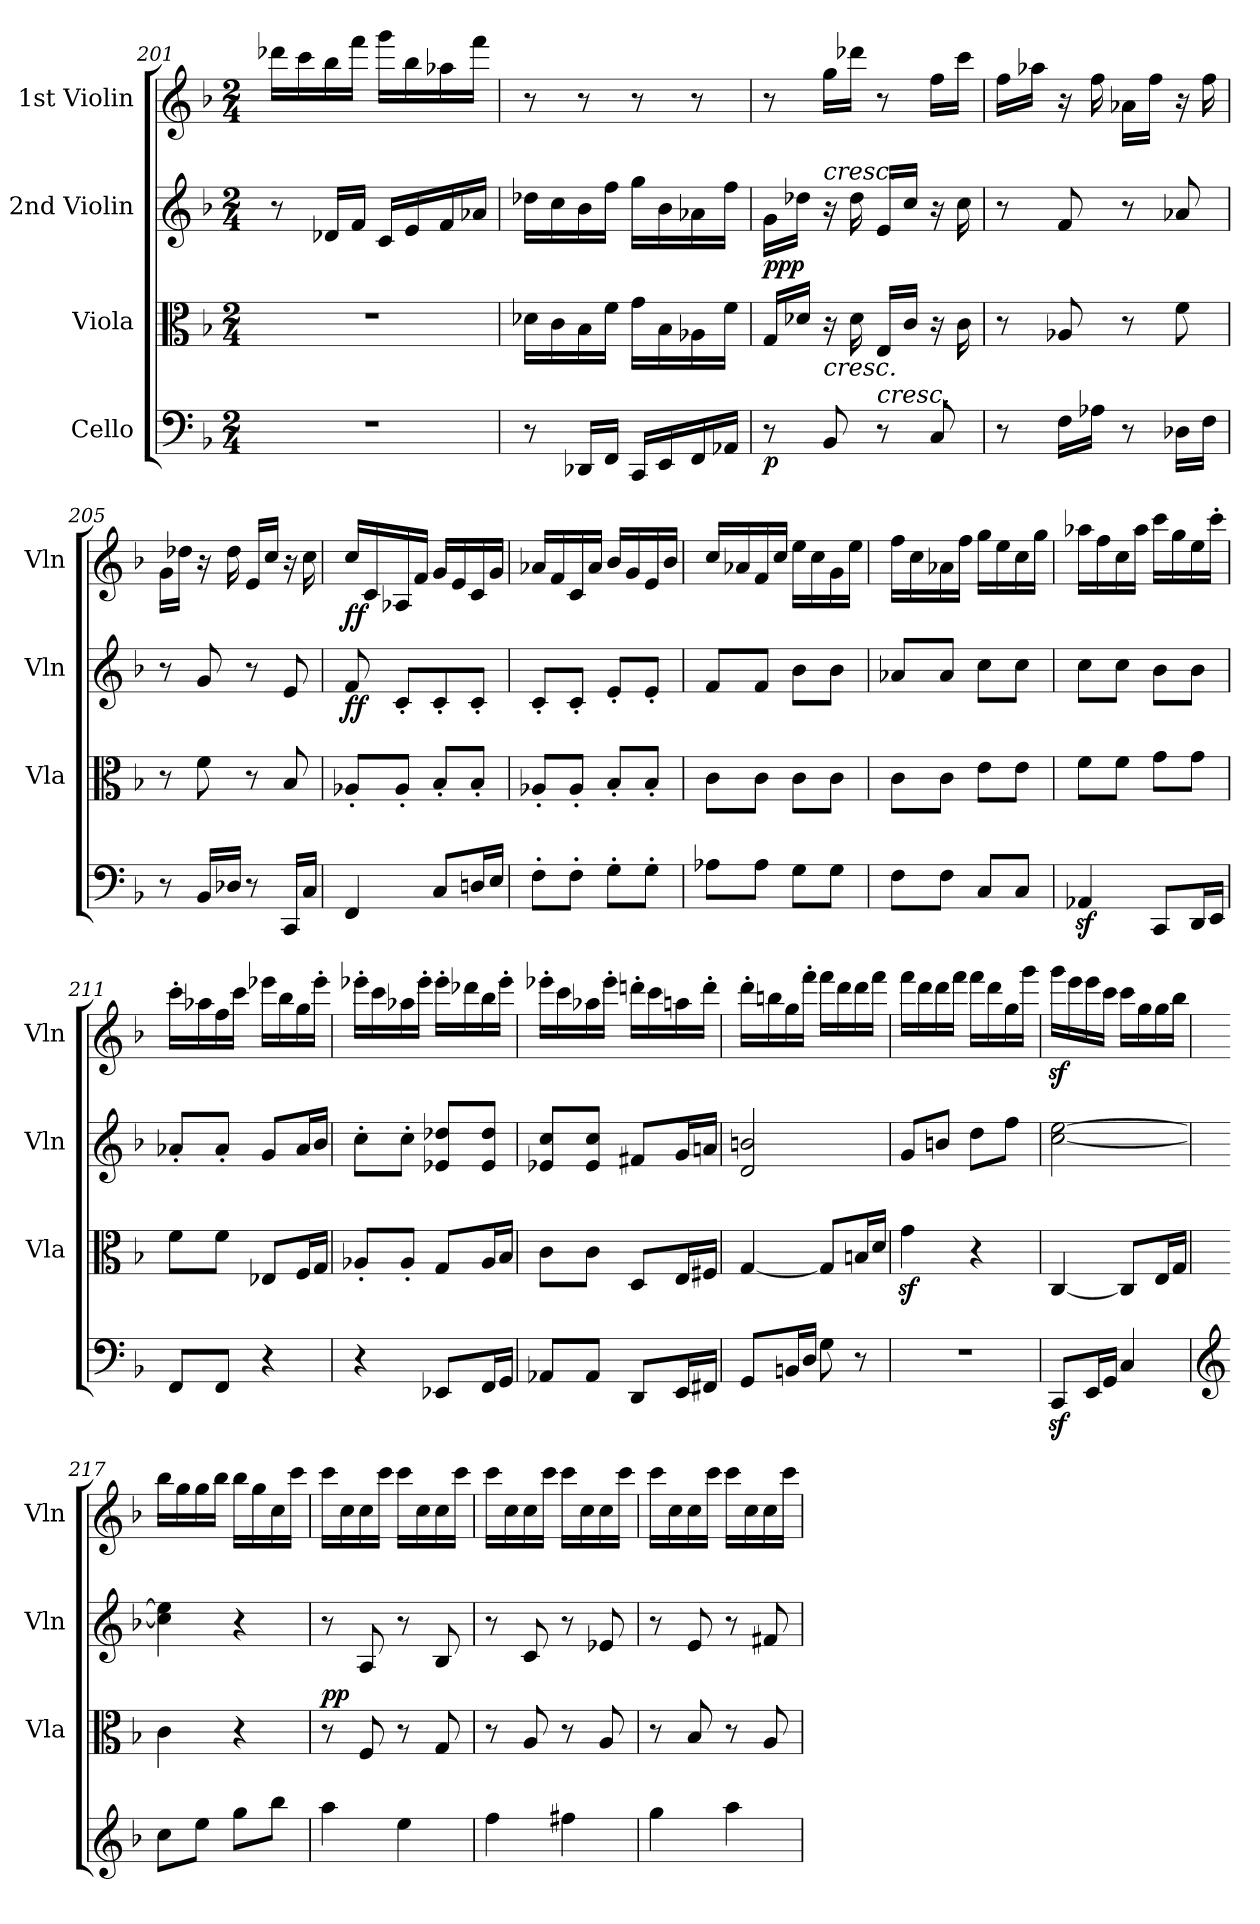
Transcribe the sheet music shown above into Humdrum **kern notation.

**kern	**dynam	**kern	**dynam	**kern	**dynam	**kern	**dynam
*part4	*part4	*part3	*part3	*part2	*part2	*part1	*part1
*staff4	*staff4	*staff3	*staff3	*staff2	*staff2	*staff1	*staff1
*I"Cello	*	*I"Viola	*	*I"2nd Violin	*	*I"1st Violin	*
*	*	*I'Vla	*	*I'Vln	*	*I'Vln	*
*clefF4	*	*clefC3	*	*clefG2	*	*clefG2	*
*k[b-]	*	*k[b-]	*	*k[b-]	*	*k[b-]	*
*F:	*	*F:	*	*F:	*	*F:	*
*M2/4	*	*M2/4	*	*M2/4	*	*M2/4	*
=201	=201	=201	=201	=201	=201	=201	=201
2r	.	2r	.	8r	.	16ddd-X\LL	.
.	.	.	.	.	.	16ccc\	.
.	.	.	.	16d-X/LL	.	16bb-\	.
.	.	.	.	16f/JJ	.	16fff\JJ	.
.	.	.	.	16c/LL	.	16ggg\LL	.
.	.	.	.	16e/	.	16bb-\	.
.	.	.	.	16f/	.	16aa-X\	.
.	.	.	.	16a-X/JJ	.	16fff\JJ	.
=202	=202	=202	=202	=202	=202	=202	=202
8r	.	16d-X\LL	.	16dd-X\LL	.	8r	.
.	.	16c\	.	16cc\	.	.	.
16DD-X/LL	.	16B-\	.	16b-\	.	8r	.
16FF/JJ	.	16f\JJ	.	16ff\JJ	.	.	.
16CC/LL	.	16g\LL	.	16gg\LL	.	8r	.
16EE/	.	16B-\	.	16b-\	.	.	.
16FF/	.	16A-X\	.	16a-X\	.	8r	.
16AA-X/JJ	.	16f\JJ	.	16ff\JJ	.	.	.
=203	=203	=203	=203	=203	=203	=203	=203
!	!LO:DY:b	!	!LO:DY:a	!	!	!	!
!	!	!	!LO:DY:n=1:b	!	!	!	!
!	!	!	!LO:DY:n=2:a	!	!	!	!
8r	p	16G/LL	p p p	16g\LL	.	8r	.
.	.	16d-X/JJ	.	16dd-X\JJ	.	.	.
!	!	!	!	!LO:TX:a:i:t=cresc.	!	!	!
!	!	!LO:TX:b:i:t=cresc.	!	!	!	!	!
8BB-/	.	16r	.	16r	.	16gg\LL	.
.	.	16d-\	.	16dd-\	.	16ddd-X\JJ	.
!LO:TX:a:i:t=cresc.	!	!	!	!	!	!	!
8r	.	16E/LL	.	16e/LL	.	8r	.
.	.	16c/JJ	.	16cc/JJ	.	.	.
8C/	.	16r	.	16r	.	16ff\LL	.
.	.	16c\	.	16cc\	.	16ccc\JJ	.
=204	=204	=204	=204	=204	=204	=204	=204
8r	.	8r	.	8r	.	16ff\LL	.
.	.	.	.	.	.	16aa-X\JJ	.
16F\LL	.	8A-X/	.	8f/	.	16r	.
16A-X\JJ	.	.	.	.	.	16ff\	.
8r	.	8r	.	8r	.	16a-X\LL	.
.	.	.	.	.	.	16ff\JJ	.
16D-X\LL	.	8f\	.	8a-X/	.	16r	.
16F\JJ	.	.	.	.	.	16ff\	.
=205	=205	=205	=205	=205	=205	=205	=205
8r	.	8r	.	8r	.	16g\LL	.
.	.	.	.	.	.	16dd-X\JJ	.
16BB-/LL	.	8f\	.	8g/	.	16r	.
16D-X/JJ	.	.	.	.	.	16dd-\	.
8r	.	8r	.	8r	.	16e/LL	.
.	.	.	.	.	.	16cc/JJ	.
16CC/LL	.	8B-/	.	8e/	.	16r	.
16C/JJ	.	.	.	.	.	16cc\	.
=206	=206	=206	=206	=206	=206	=206	=206
!	!	!	!	!	!LO:DY:b	!	!LO:DY:b
4FF/	.	8A-X'/L	.	8f/	ff	16cc/LL	ff
.	.	.	.	.	.	16c/	.
.	.	8A-'/J	.	8c'/L	.	16A-X/	.
.	.	.	.	.	.	16f/JJ	.
8C/L	.	8B-'/L	.	8c'/	.	16g/LL	.
.	.	.	.	.	.	16e/	.
16Dn/L	.	8B-'/J	.	8c'/J	.	16c/	.
16E/JJ	.	.	.	.	.	16g/JJ	.
=207	=207	=207	=207	=207	=207	=207	=207
8F'\L	.	8A-X'/L	.	8c'/L	.	16a-X/LL	.
.	.	.	.	.	.	16f/	.
8F'\J	.	8A-'/J	.	8c'/J	.	16c/	.
.	.	.	.	.	.	16a-/JJ	.
8G'\L	.	8B-'/L	.	8e'/L	.	16b-/LL	.
.	.	.	.	.	.	16g/	.
8G'\J	.	8B-'/J	.	8e'/J	.	16e/	.
.	.	.	.	.	.	16b-/JJ	.
=208	=208	=208	=208	=208	=208	=208	=208
8A-X\L	.	8c\L	.	8f/L	.	16cc/LL	.
.	.	.	.	.	.	16a-X/	.
8A-\J	.	8c\J	.	8f/J	.	16f/	.
.	.	.	.	.	.	16cc/JJ	.
8G\L	.	8c\L	.	8b-\L	.	16ee\LL	.
.	.	.	.	.	.	16cc\	.
8G\J	.	8c\J	.	8b-\J	.	16g\	.
.	.	.	.	.	.	16ee\JJ	.
=209	=209	=209	=209	=209	=209	=209	=209
8F\L	.	8c\L	.	8a-X/L	.	16ff\LL	.
.	.	.	.	.	.	16cc\	.
8F\J	.	8c\J	.	8a-/J	.	16a-X\	.
.	.	.	.	.	.	16ff\JJ	.
8C/L	.	8e\L	.	8cc\L	.	16gg\LL	.
.	.	.	.	.	.	16ee\	.
8C/J	.	8e\J	.	8cc\J	.	16cc\	.
.	.	.	.	.	.	16gg\JJ	.
=210	=210	=210	=210	=210	=210	=210	=210
4AA-Xz</	.	8f\L	.	8cc\L	.	16aa-X\LL	.
.	.	.	.	.	.	16ff\	.
.	.	8f\J	.	8cc\J	.	16cc\	.
.	.	.	.	.	.	16aa-\JJ	.
8CC/L	.	8g\L	.	8b-\L	.	16ccc\LL	.
.	.	.	.	.	.	16gg\	.
16DD/L	.	8g\J	.	8b-\J	.	16ee\	.
16EE/JJ	.	.	.	.	.	16ccc'\JJ	.
=211	=211	=211	=211	=211	=211	=211	=211
8FF/L	.	8f\L	.	8a-X'/L	.	16ccc'\LL	.
.	.	.	.	.	.	16aa-X\	.
8FF/J	.	8f\J	.	8a-'/J	.	16ff\	.
.	.	.	.	.	.	16ccc\JJ	.
4r	.	8E-X/L	.	8g/L	.	16eee-X\LL	.
.	.	.	.	.	.	16bb-\	.
.	.	16F/L	.	16a-/L	.	16gg\	.
.	.	16G/JJ	.	16b-/JJ	.	16eee-'\JJ	.
=212	=212	=212	=212	=212	=212	=212	=212
4r	.	8A-X'/L	.	8cc'\L	.	16eee-X'\LL	.
.	.	.	.	.	.	16ccc\	.
.	.	8A-'/J	.	8cc'\J	.	16aa-X\	.
.	.	.	.	.	.	16eee-'\JJ	.
8EE-X/L	.	8G/L	.	8e-X/ 8dd-X/L	.	16eee-'\LL	.
.	.	.	.	.	.	16ddd-X\	.
16FF/L	.	16A-/L	.	8e-/ 8dd-/J	.	16bb-\	.
16GG/JJ	.	16B-/JJ	.	.	.	16eee-'\JJ	.
=213	=213	=213	=213	=213	=213	=213	=213
8AA-X/L	.	8c\L	.	8e-X/ 8cc/L	.	16eee-X'\LL	.
.	.	.	.	.	.	16ccc\	.
8AA-/J	.	8c\J	.	8e-/ 8cc/J	.	16aa-X\	.
.	.	.	.	.	.	16eee-'\JJ	.
8DD/L	.	8D/L	.	8f#X/L	.	16dddn'\LL	.
.	.	.	.	.	.	16ccc\	.
16EE/L	.	16E/L	.	16g/L	.	16aan\	.
16FF#X/JJ	.	16F#X/JJ	.	16an/JJ	.	16ddd'\JJ	.
=214	=214	=214	=214	=214	=214	=214	=214
8GG/L	.	[4G/	.	2d/ 2bn/	.	16ddd'\LL	.
.	.	.	.	.	.	16bbn\	.
16BBn/L	.	.	.	.	.	16gg\	.
16D/JJ	.	.	.	.	.	16fff'\JJ	.
8G\	.	8G/L]	.	.	.	16fff\LL	.
.	.	.	.	.	.	16ddd\	.
8r	.	16Bn/L	.	.	.	16ddd\	.
.	.	16d/JJ	.	.	.	16fff\JJ	.
=215	=215	=215	=215	=215	=215	=215	=215
2r	.	4gz>\	.	8g/L	.	16fff\LL	.
.	.	.	.	.	.	16ddd\	.
.	.	.	.	8bn/J	.	16ddd\	.
.	.	.	.	.	.	16fff\JJ	.
.	.	4r	.	8dd\L	.	16fff\LL	.
.	.	.	.	.	.	16ddd\	.
.	.	.	.	8ff\J	.	16gg\	.
.	.	.	.	.	.	16ggg\JJ	.
=216	=216	=216	=216	=216	=216	=216	=216
8CCz>/L	.	[4C/	.	[2cc\ [2ee\	.	16gggz<\LL	.
.	.	.	.	.	.	16eee\	.
16EE/L	.	.	.	.	.	16eee\	.
16GG/JJ	.	.	.	.	.	16ccc\JJ	.
4C/	.	8C/L]	.	.	.	16ccc\LL	.
.	.	.	.	.	.	16gg\	.
.	.	16E/L	.	.	.	16gg\	.
.	.	16G/JJ	.	.	.	16bb-\JJ	.
=217	=217	=217	=217	=217	=217	=217	=217
*clefG2	*	*	*	*	*	*	*
8cc\L	.	4c\	.	4cc\] 4ee\]	.	16bb-\LL	.
.	.	.	.	.	.	16gg\	.
8ee\J	.	.	.	.	.	16gg\	.
.	.	.	.	.	.	16bb-\JJ	.
8gg\L	.	4r	.	4r	.	16bb-\LL	.
.	.	.	.	.	.	16gg\	.
8bb-\J	.	.	.	.	.	16cc\	.
.	.	.	.	.	.	16ccc\JJ	.
=218	=218	=218	=218	=218	=218	=218	=218
!	!	!	!LO:DY:a	!	!	!	!
!	!	!	!LO:DY:n=1:b	!	!	!	!
4aa\	.	8r	p p	8r	.	16ccc\LL	.
.	.	.	.	.	.	16cc\	.
.	.	8F/	.	8A/	.	16cc\	.
.	.	.	.	.	.	16ccc\JJ	.
4ee\	.	8r	.	8r	.	16ccc\LL	.
.	.	.	.	.	.	16cc\	.
.	.	8G/	.	8B-/	.	16cc\	.
.	.	.	.	.	.	16ccc\JJ	.
=219	=219	=219	=219	=219	=219	=219	=219
4ff\	.	8r	.	8r	.	16ccc\LL	.
.	.	.	.	.	.	16cc\	.
.	.	8A/	.	8c/	.	16cc\	.
.	.	.	.	.	.	16ccc\JJ	.
4ff#X\	.	8r	.	8r	.	16ccc\LL	.
.	.	.	.	.	.	16cc\	.
.	.	8A/	.	8e-X/	.	16cc\	.
.	.	.	.	.	.	16ccc\JJ	.
=220	=220	=220	=220	=220	=220	=220	=220
4gg\	.	8r	.	8r	.	16ccc\LL	.
.	.	.	.	.	.	16cc\	.
.	.	8B-/	.	8e/	.	16cc\	.
.	.	.	.	.	.	16ccc\JJ	.
4aa\	.	8r	.	8r	.	16ccc\LL	.
.	.	.	.	.	.	16cc\	.
.	.	8A/	.	8f#X/	.	16cc\	.
.	.	.	.	.	.	16ccc\JJ	.
=	=	=	=	=	=	=	=
*-	*-	*-	*-	*-	*-	*-	*-
